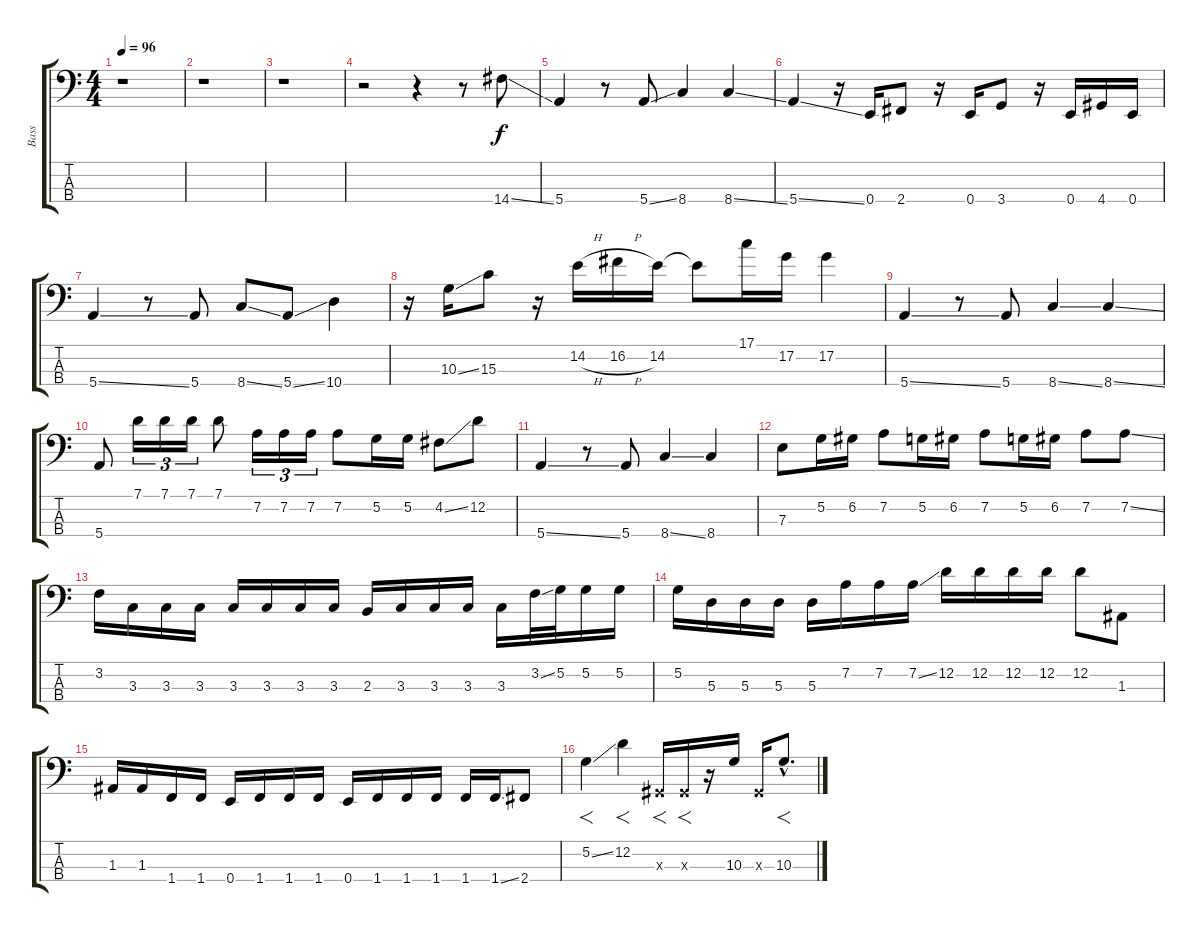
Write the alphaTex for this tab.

\track ("Bass" "Bass") {instrument electricbassfinger}
\staff {score tabs}
\tuning (G2 D2 A1 E1) {hide}
\ts (4 4)
\tempo 96
\clef f4
\ks c
r.1{dy f instrument electricbassfinger} |
r.1 |
r.1 |
r.2 r.4 r.8 14.4{ss}.8 |
5.4.4 r.8 5.4{ss}.8 8.4.4 8.4{ss}.4 |
5.4{ss}.4 r.16 0.4.16 2.4.8 r.16 0.4.16 3.4.8 r.16 0.4.16 4.4.16 0.4.16 |
5.4{ss}.4 r.8 5.4.8 8.4{ss}.8 5.4{ss}.8 10.4.4 |
r.16 10.3{ss}.16 15.3.8 r.16 14.2{h}.16 16.2{h}.16 14.2.16 14.2{t}.8 17.1.16 17.2.16 17.2.4 |
5.4{ss}.4 r.8 5.4.8 8.4{ss}.4 8.4{ss}.4 |
5.4.8 7.1.16{tu (3 2)} 7.1.16{tu (3 2)} 7.1.16{tu (3 2)} 7.1.8 7.2.16{tu (3 2)} 7.2.16{tu (3 2)} 7.2.16{tu (3 2)} 7.2.8 5.2.16 5.2.16 4.2{ss}.8 12.2.8 |
5.4{ss}.4 r.8 5.4.8 8.4{ss}.4 8.4.4 |
7.3.8 5.2.16 6.2.16 7.2.8 5.2.16 6.2.16 7.2.8 5.2.16 6.2.16 7.2.8 7.2{ss}.8 |
3.2.16 3.3.16 3.3.16 3.3.16 3.3.16 3.3.16 3.3.16 3.3.16 2.3.16 3.3.16 3.3.16 3.3.16 3.3.16 3.2{ss}.32 5.2.32 5.2.16 5.2.16 |
5.2.16 5.3.16 5.3.16 5.3.16 5.3.16 7.2.16 7.2.16 7.2{ss}.16 12.2.16 12.2.16 12.2.16 12.2.16 12.2.8 1.3.8 |
1.3.16 1.3.16 1.4.16 1.4.16 0.4.16 1.4.16 1.4.16 1.4.16 0.4.16 1.4.16 1.4.16 1.4.16 1.4.16 1.4{ss}.16 2.4.8 |
5.2{ss}.4{f} 12.2.4{f} -1.3{x}.16{f} -1.3{x}.16{f} r.16 10.3.16 -1.3{x}.16 10.3{hac}.8{f d}
